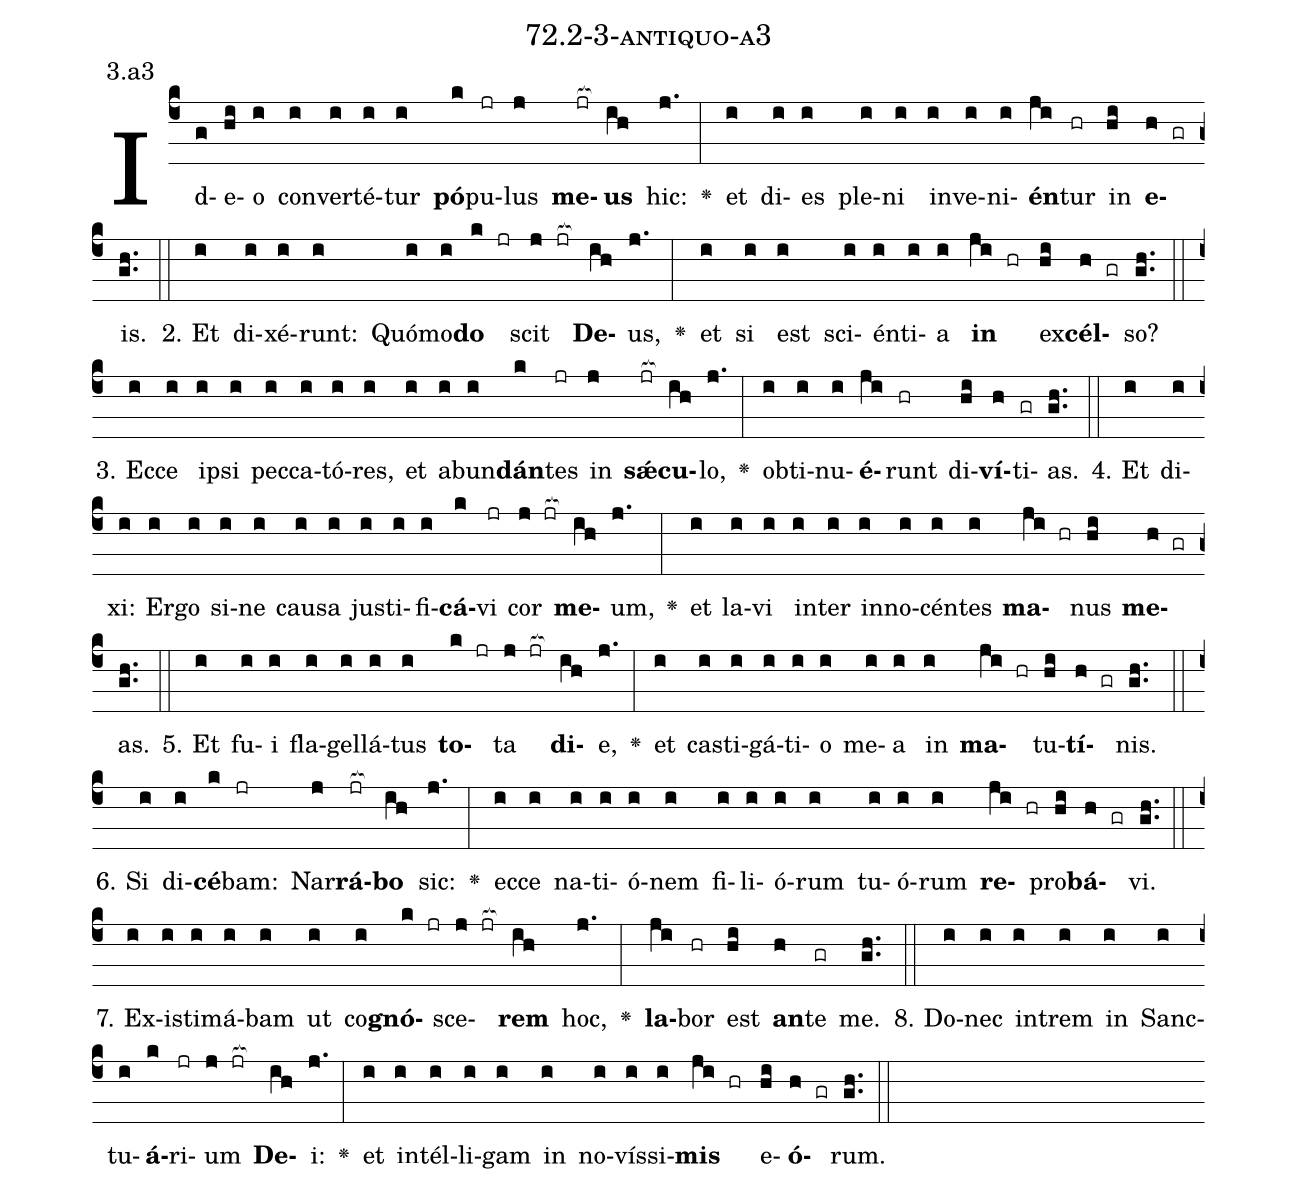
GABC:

name: 72.2-3-antiquo-a3;
annotation: 3.a3;
%%
(c4)Id(g)e(hi)o(i) con(i)ver(i)té(i)tur(i) <b>pó</b>(k)pu(jr)lus(j) <b>me</b>(jr[ocb:1{])<b>us</b>(ih[ocb:0}]) hic:(j.) <v>\greheightstar</v>(:) et(i) di(i)es(i) ple(i)ni(i) in(i)ve(i)ni(i)<b>én</b>(ji)tur(hr) in(hi) <b>e</b>(h gr)is.(gh..) (::)
2. Et(i) di(i)xé(i)runt:(i) Quó(i)mo(i)<b>do</b>(k jr) scit(j jr[ocb:1{]) <b>De</b>(ih[ocb:0}])us,(j.) <v>\greheightstar</v>(:) et(i) si(i) est(i) sci(i)én(i)ti(i)a(i) <b>in</b>(ji hr) ex(hi)<b>cél</b>(h gr)so?(gh..) (::)
3. Ec(i)ce(i) ip(i)si(i) pec(i)ca(i)tó(i)res,(i) et(i) ab(i)un(i)<b>dán</b>(k)tes(jr) in(j) <b>sǽ</b>(jr[ocb:1{])<b>cu</b>(ih[ocb:0}])lo,(j.) <v>\greheightstar</v>(:) ob(i)ti(i)nu(i)<b>é</b>(ji)runt(hr) di(hi)<b>ví</b>(h)ti(gr)as.(gh..) (::)
4. Et(i) di(i)xi:(i) Er(i)go(i) si(i)ne(i) cau(i)sa(i) jus(i)ti(i)fi(i)<b>cá</b>(k)vi(jr) cor(j jr[ocb:1{]) <b>me</b>(ih[ocb:0}])um,(j.) <v>\greheightstar</v>(:) et(i) la(i)vi(i) in(i)ter(i) in(i)no(i)cén(i)tes(i) <b>ma</b>(ji hr)nus(hi) <b>me</b>(h gr)as.(gh..) (::)
5. Et(i) fu(i)i(i) fla(i)gel(i)lá(i)tus(i) <b>to</b>(k jr)ta(j jr[ocb:1{]) <b>di</b>(ih[ocb:0}])e,(j.) <v>\greheightstar</v>(:) et(i) cas(i)ti(i)gá(i)ti(i)o(i) me(i)a(i) in(i) <b>ma</b>(ji hr)tu(hi)<b>tí</b>(h gr)nis.(gh..) (::)
6. Si(i) di(i)<b>cé</b>(k)bam:(jr) Nar(j)<b>rá</b>(jr[ocb:1{])<b>bo</b>(ih[ocb:0}]) sic:(j.) <v>\greheightstar</v>(:) ec(i)ce(i) na(i)ti(i)ó(i)nem(i) fi(i)li(i)ó(i)rum(i) tu(i)ó(i)rum(i) <b>re</b>(ji hr)pro(hi)<b>bá</b>(h gr)vi.(gh..) (::)
7. Ex(i)is(i)ti(i)má(i)bam(i) ut(i) co(i)<b>gnó</b>(k jr)sce(j jr[ocb:1{])<b>rem</b>(ih[ocb:0}]) hoc,(j.) <v>\greheightstar</v>(:) <b>la</b>(ji)bor(hr) est(hi) <b>an</b>(h)te(gr) me.(gh..) (::)
8. Do(i)nec(i) in(i)trem(i) in(i) Sanc(i)tu(i)<b>á</b>(k)ri(jr)um(j jr[ocb:1{]) <b>De</b>(ih[ocb:0}])i:(j.) <v>\greheightstar</v>(:) et(i) in(i)tél(i)li(i)gam(i) in(i) no(i)vís(i)si(i)<b>mis</b>(ji hr) e(hi)<b>ó</b>(h gr)rum.(gh..) (::)
